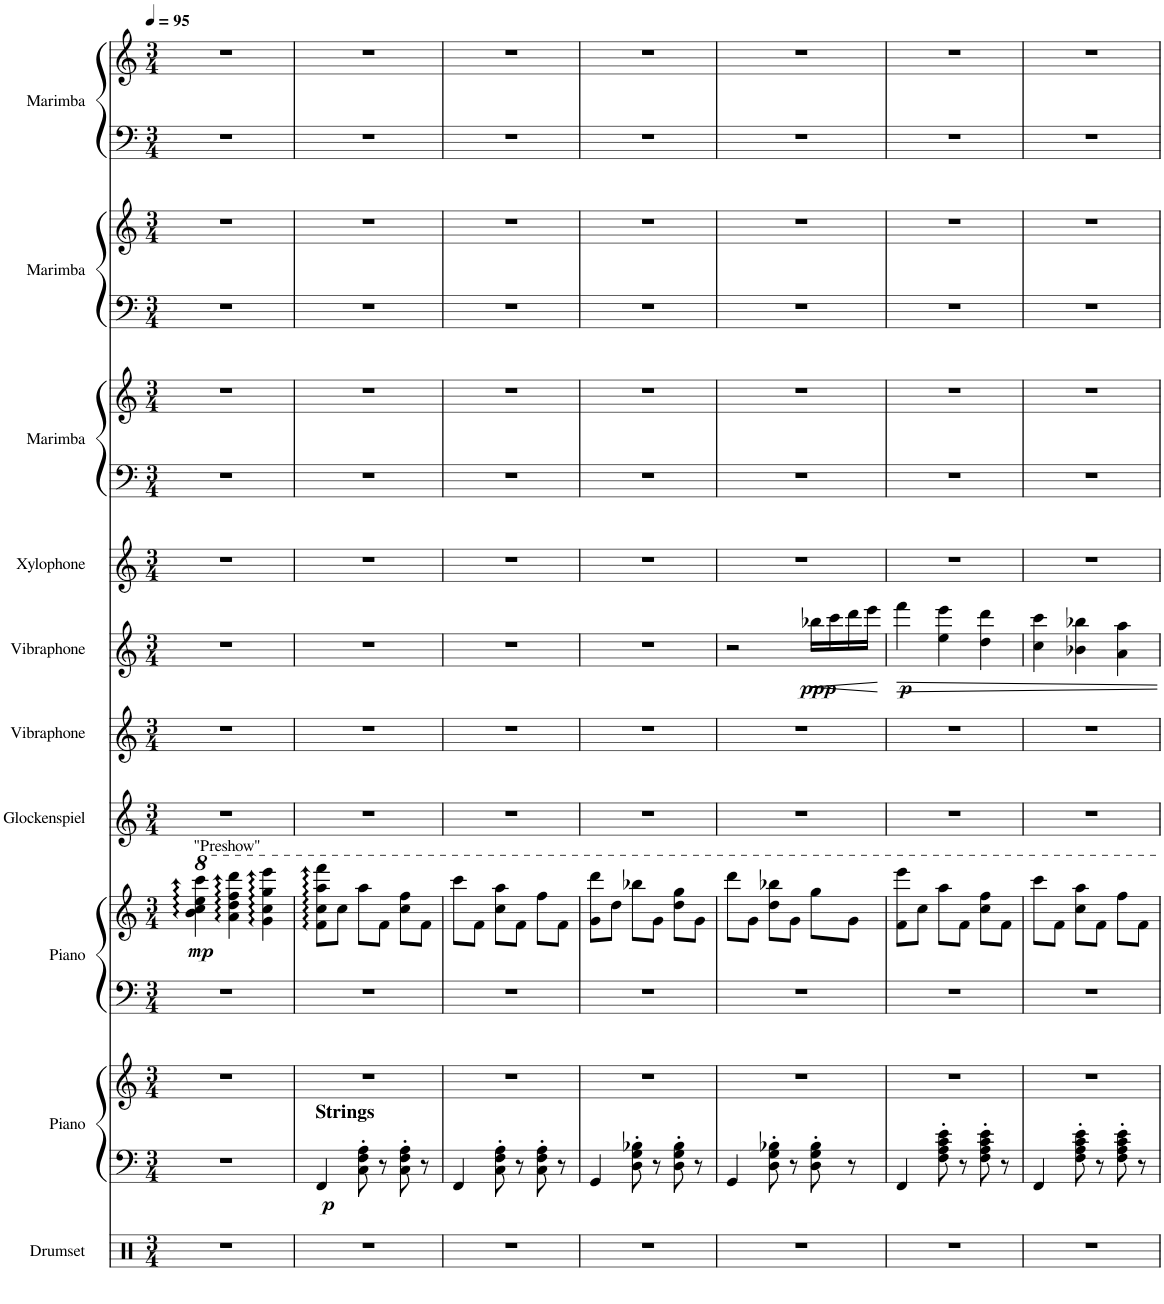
**kern	**kern	**kern	**dynam	**kern	**kern	**dynam	**kern	**kern	**kern	**dynam	**kern	**kern	**kern	**kern	**kern	**kern	**kern
*part10	*part9	*part9	*part9	*part8	*part8	*part8	*part7	*part6	*part5	*part5	*part4	*part3	*part3	*part2	*part2	*part1	*part1
*staff15	*staff14	*staff13	*staff13/14	*staff12	*staff11	*staff11/12	*staff10	*staff9	*staff8	*staff8	*staff7	*staff6	*staff5	*staff4	*staff3	*staff2	*staff1
*I"Drumset	*I"Piano	*	*	*I"Piano	*	*	*I"Glockenspiel	*I"Vibraphone	*I"Vibraphone	*	*I"Xylophone	*I"Marimba	*	*I"Marimba	*	*I"Marimba	*
*I'D. Set	*I'Pno.	*	*	*I'Pno.	*	*	*I'Glock.	*I'Vib.	*I'Vib.	*	*I'Xyl.	*I'Mrm.	*	*I'Mrm.	*	*I'Mrm.	*
*clefX	*clefF4	*clefG2	*	*clefF4	*clefG2	*	*clefG2	*clefG2	*clefG2	*	*clefG2	*clefF4	*clefG2	*clefF4	*clefG2	*clefF4	*clefG2
*	*	*	*	*	*	*	*Trd-14c-24	*	*	*	*Trd-7c-12	*	*	*	*	*	*
*k[]	*k[]	*k[]	*	*k[]	*k[]	*	*k[]	*k[]	*k[]	*	*k[]	*k[]	*k[]	*k[]	*k[]	*k[]	*k[]
*M3/4	*M3/4	*M3/4	*	*M3/4	*M3/4	*	*M3/4	*M3/4	*M3/4	*	*M3/4	*M3/4	*M3/4	*M3/4	*M3/4	*M3/4	*M3/4
*MM95	*MM95	*MM95	*	*MM95	*MM95	*	*MM95	*MM95	*MM95	*	*MM95	*MM95	*MM95	*MM95	*MM95	*MM95	*MM95
=1	=1	=1	=1	=1	=1	=1	=1	=1	=1	=1	=1	=1	=1	=1	=1	=1	=1
!	!	!	!	!	!LO:TX:a:t="Preshow"	!	!	!	!	!	!	!	!	!	!	!	!
!	!	!	!	!	!	!LO:DY:b	!	!	!	!	!	!	!	!	!	!	!
2.r	2.r	2.r	.	2.r	4bb\ 4ccc\ 4eee\ 4cccc\	mp	2.r	2.r	2.r	.	2.r	2.r	2.r	2.r	2.r	2.r	2.r
.	.	.	.	.	4aa\ 4ddd\ 4fff\ 4dddd\	.	.	.	.	.	.	.	.	.	.	.	.
.	.	.	.	.	4gg\ 4ccc\ 4ggg\ 4eeee\	.	.	.	.	.	.	.	.	.	.	.	.
=2	=2	=2	=2	=2	=2	=2	=2	=2	=2	=2	=2	=2	=2	=2	=2	=2	=2
!	!LO:TX:a:B:t=Strings	!	!	!	!	!	!	!	!	!	!	!	!	!	!	!	!
!	!	!	!LO:DY:b=2	!	!	!	!	!	!	!	!	!	!	!	!	!	!
2.r	4FF/	2.r	p	2.r	8ff\ 8ccc\ 8aaa\ 8ffff\L	.	2.r	2.r	2.r	.	2.r	2.r	2.r	2.r	2.r	2.r	2.r
.	.	.	.	.	8ccc\J	.	.	.	.	.	.	.	.	.	.	.	.
.	8C\' 8F\' 8A\'	.	.	.	8aaa\L	.	.	.	.	.	.	.	.	.	.	.	.
.	8r	.	.	.	8ff\J	.	.	.	.	.	.	.	.	.	.	.	.
.	8C\' 8F\' 8A\'	.	.	.	8ccc\ 8fff\L	.	.	.	.	.	.	.	.	.	.	.	.
.	8r	.	.	.	8ff\J	.	.	.	.	.	.	.	.	.	.	.	.
=3	=3	=3	=3	=3	=3	=3	=3	=3	=3	=3	=3	=3	=3	=3	=3	=3	=3
2.r	4FF/	2.r	.	2.r	8cccc\L	.	2.r	2.r	2.r	.	2.r	2.r	2.r	2.r	2.r	2.r	2.r
.	.	.	.	.	8ff\J	.	.	.	.	.	.	.	.	.	.	.	.
.	8C\' 8F\' 8A\'	.	.	.	8ccc\ 8aaa\L	.	.	.	.	.	.	.	.	.	.	.	.
.	8r	.	.	.	8ff\J	.	.	.	.	.	.	.	.	.	.	.	.
.	8C\' 8F\' 8A\'	.	.	.	8fff\L	.	.	.	.	.	.	.	.	.	.	.	.
.	8r	.	.	.	8ff\J	.	.	.	.	.	.	.	.	.	.	.	.
=4	=4	=4	=4	=4	=4	=4	=4	=4	=4	=4	=4	=4	=4	=4	=4	=4	=4
2.r	4GG/	2.r	.	2.r	8gg\ 8dddd\L	.	2.r	2.r	2.r	.	2.r	2.r	2.r	2.r	2.r	2.r	2.r
.	.	.	.	.	8ddd\J	.	.	.	.	.	.	.	.	.	.	.	.
.	8D\' 8G\' 8B-X\'	.	.	.	8bbb-X\L	.	.	.	.	.	.	.	.	.	.	.	.
.	8r	.	.	.	8gg\J	.	.	.	.	.	.	.	.	.	.	.	.
.	8D\' 8G\' 8B-\'	.	.	.	8ddd\ 8ggg\L	.	.	.	.	.	.	.	.	.	.	.	.
.	8r	.	.	.	8gg\J	.	.	.	.	.	.	.	.	.	.	.	.
=5	=5	=5	=5	=5	=5	=5	=5	=5	=5	=5	=5	=5	=5	=5	=5	=5	=5
2.r	4GG/	2.r	.	2.r	8dddd\L	.	2.r	2.r	2r	.	2.r	2.r	2.r	2.r	2.r	2.r	2.r
.	.	.	.	.	8gg\J	.	.	.	.	.	.	.	.	.	.	.	.
.	8D\' 8G\' 8B-X\'	.	.	.	8ddd\ 8bbb-X\L	.	.	.	.	.	.	.	.	.	.	.	.
.	8r	.	.	.	8gg\J	.	.	.	.	.	.	.	.	.	.	.	.
!	!	!	!	!	!	!	!	!	!	!LO:HP:b	!	!	!	!	!	!	!
!	!	!	!	!	!	!	!	!	!	!LO:DY:n=1:b	!	!	!	!	!	!	!
.	8D\' 8G\' 8B-\'	.	.	.	8ggg\L	.	.	.	16bb-X\LL	< ppp	.	.	.	.	.	.	.
.	.	.	.	.	.	.	.	.	16ccc\	.	.	.	.	.	.	.	.
.	8r	.	.	.	8gg\J	.	.	.	16ddd\	.	.	.	.	.	.	.	.
.	.	.	.	.	.	.	.	.	16eee\JJ	.	.	.	.	.	.	.	.
.	.	.	.	.	.	.	.	.	.	[	.	.	.	.	.	.	.
=6	=6	=6	=6	=6	=6	=6	=6	=6	=6	=6	=6	=6	=6	=6	=6	=6	=6
!	!	!	!	!	!	!	!	!	!	!LO:DY:b	!	!	!	!	!	!	!
2.r	4FF/	2.r	.	2.r	8ff\ 8eeee\L	.	2.r	2.r	4fff\	p	2.r	2.r	2.r	2.r	2.r	2.r	2.r
.	.	.	.	.	8ccc\J	.	.	.	.	.	.	.	.	.	.	.	.
.	8F\' 8A\' 8c\' 8e\'	.	.	.	8aaa\L	.	.	.	4ee\ 4eee\	.	.	.	.	.	.	.	.
.	8r	.	.	.	8ff\J	.	.	.	.	.	.	.	.	.	.	.	.
.	8F\' 8A\' 8c\' 8e\'	.	.	.	8ccc\ 8fff\L	.	.	.	4dd\ 4ddd\	.	.	.	.	.	.	.	.
.	8r	.	.	.	8ff\J	.	.	.	.	.	.	.	.	.	.	.	.
=7	=7	=7	=7	=7	=7	=7	=7	=7	=7	=7	=7	=7	=7	=7	=7	=7	=7
2.r	4FF/	2.r	.	2.r	8cccc\L	.	2.r	2.r	4cc\ 4ccc\	.	2.r	2.r	2.r	2.r	2.r	2.r	2.r
.	.	.	.	.	8ff\J	.	.	.	.	.	.	.	.	.	.	.	.
.	8F\' 8A\' 8c\' 8e\'	.	.	.	8ccc\ 8aaa\L	.	.	.	4b-X\ 4bb-X\	.	.	.	.	.	.	.	.
.	8r	.	.	.	8ff\J	.	.	.	.	.	.	.	.	.	.	.	.
.	8F\' 8A\' 8c\' 8e\'	.	.	.	8fff\L	.	.	.	4a\ 4aa\	.	.	.	.	.	.	.	.
.	8r	.	.	.	8ff\J	.	.	.	.	.	.	.	.	.	.	.	.
=	=	=	=	=	=	=	=	=	=	=	=	=	=	=	=	=	=
*-	*-	*-	*-	*-	*-	*-	*-	*-	*-	*-	*-	*-	*-	*-	*-	*-	*-
